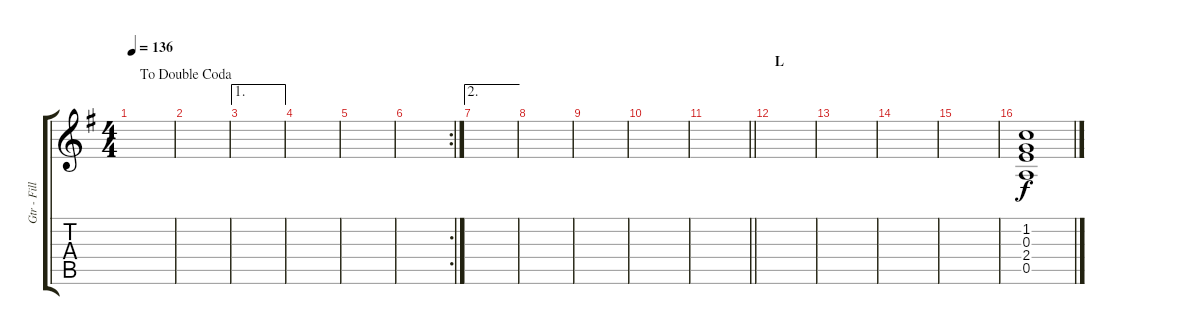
\track ("Gtr - Fills" "Gtr - Fill") {instrument acousticguitarsteel}
\staff {score tabs}
\tuning (E4 B3 G3 D3 A2 E2) {hide}
\ts (4 4)
\tempo 136
\clef g2
\ks eminor
|
\jump dadoublecoda
|
\ae 1
|
|
|
\rc 2
|
\ae 2
|
|
|
|
\barLineRight lightlight
|
\section ("" "L")
|
|
|
|
(1.2 0.3 2.4 0.5).1
